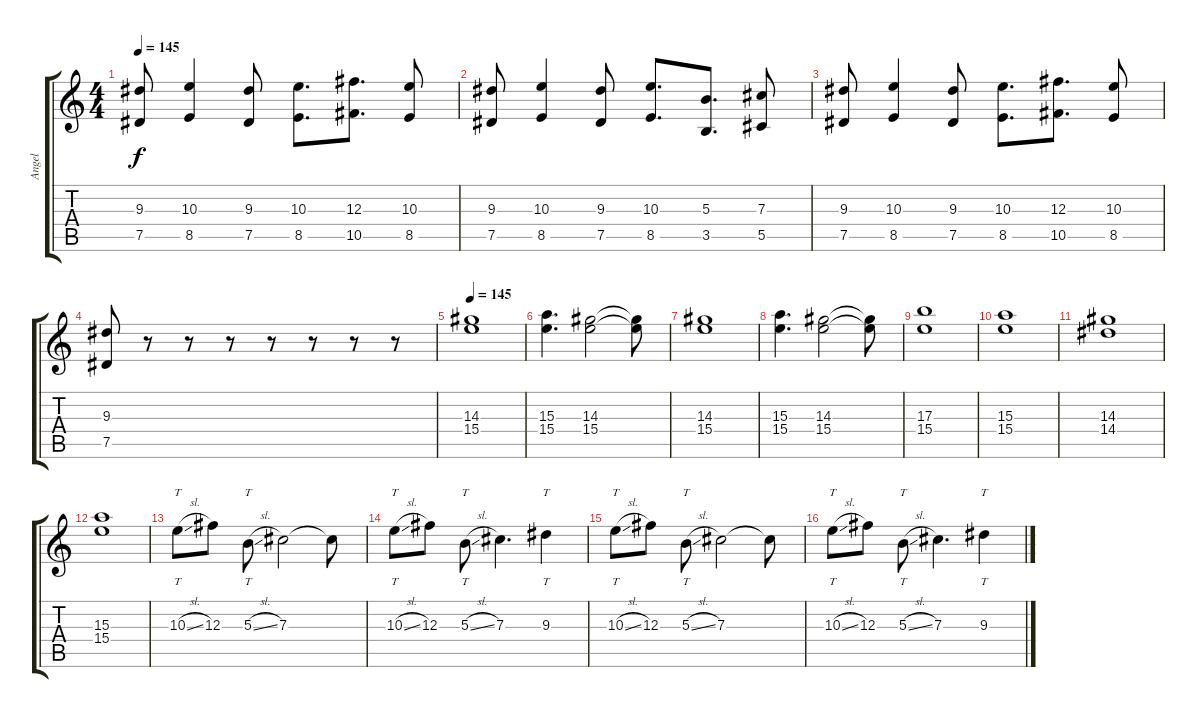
\track ("Angel" "Angel") {instrument distortionguitar}
\staff {score tabs}
\tuning (Eb4 Bb3 Gb3 Db3 Ab2 Db2) {hide}
\ts (4 4)
\tempo 145
\clef g2
\ks c
(9.3 7.5).8{dy f} (10.3 8.5).4 (9.3 7.5).8 (10.3 8.5).8{d} (12.3 10.5).8{d} (10.3 8.5).8 |
(9.3 7.5).8 (10.3 8.5).4 (9.3 7.5).8 (10.3 8.5).8{d} (5.3 3.5).8{d} (7.3 5.5).8 |
(9.3 7.5).8 (10.3 8.5).4 (9.3 7.5).8 (10.3 8.5).8{d} (12.3 10.5).8{d} (10.3 8.5).8 |
(9.3 7.5).8 r.8 r.8 r.8 r.8 r.8 r.8 r.8 |
\tempo 145
(14.3 15.4).1 |
(15.3 15.4).4{d} (14.3 15.4).2 (14.3{t} 15.4{t}).8 |
(14.3 15.4).1 |
(15.3 15.4).4{d} (14.3 15.4).2 (14.3{t} 15.4{t}).8 |
(17.3 15.4).1 |
(15.3 15.4).1 |
(14.3 14.4).1 |
(15.3 15.4).1 |
10.3{sl}.8{tt} 12.3.8 5.3{sl}.8{tt} 7.3.2 7.3{t}.8 |
10.3{sl}.8{tt} 12.3.8 5.3{sl}.8{tt} 7.3.4{d} 9.3.4{tt} |
10.3{sl}.8{tt} 12.3.8 5.3{sl}.8{tt} 7.3.2 7.3{t}.8 |
10.3{sl}.8{tt} 12.3.8 5.3{sl}.8{tt} 7.3.4{d} 9.3.4{tt}
